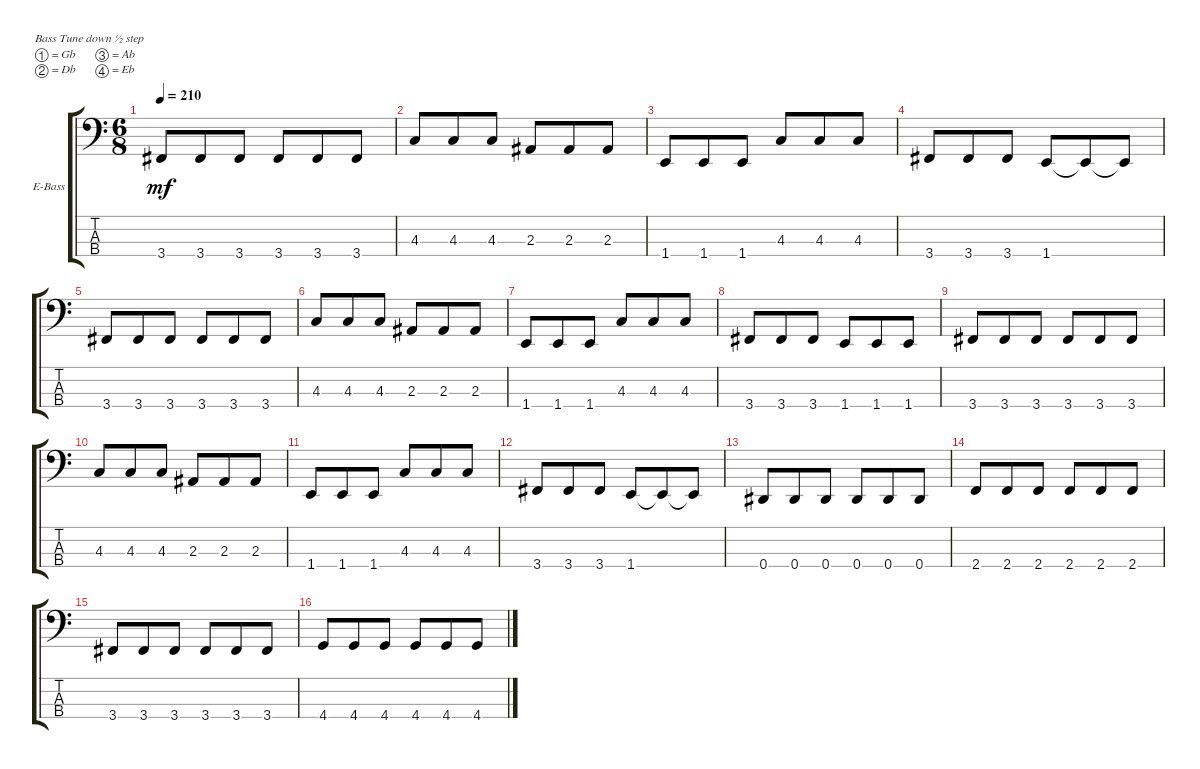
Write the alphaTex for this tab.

\bracketExtendMode groupsimilarinstruments
\firstSystemTrackNameOrientation horizontal
\otherSystemsTrackNameOrientation horizontal
\track ("Electric Bass" "E-Bass") {instrument electricbassfinger}
\staff {score tabs}
\tuning (Gb2 Db2 Ab1 Eb1)
\ts (6 8)
\tempo 210
\clef f4
\ks c
3.4.8{dy mf} 3.4.8 3.4.8 3.4.8 3.4.8 3.4.8 |
4.3.8 4.3.8 4.3.8 2.3.8 2.3.8 2.3.8 |
1.4.8 1.4.8 1.4.8 4.3.8 4.3.8 4.3.8 |
3.4.8 3.4.8 3.4.8 1.4.8 1.4{t}.8 1.4{t}.8 |
3.4.8 3.4.8 3.4.8 3.4.8 3.4.8 3.4.8 |
4.3.8 4.3.8 4.3.8 2.3.8 2.3.8 2.3.8 |
1.4.8 1.4.8 1.4.8 4.3.8 4.3.8 4.3.8 |
3.4.8 3.4.8 3.4.8 1.4.8 1.4.8 1.4.8 |
3.4.8 3.4.8 3.4.8 3.4.8 3.4.8 3.4.8 |
4.3.8 4.3.8 4.3.8 2.3.8 2.3.8 2.3.8 |
1.4.8 1.4.8 1.4.8 4.3.8 4.3.8 4.3.8 |
3.4.8 3.4.8 3.4.8 1.4.8 1.4{t}.8 1.4{t}.8 |
0.4.8 0.4.8 0.4.8 0.4.8 0.4.8 0.4.8 |
2.4.8 2.4.8 2.4.8 2.4.8 2.4.8 2.4.8 |
3.4.8 3.4.8 3.4.8 3.4.8 3.4.8 3.4.8 |
4.4.8 4.4.8 4.4.8 4.4.8 4.4.8 4.4.8
